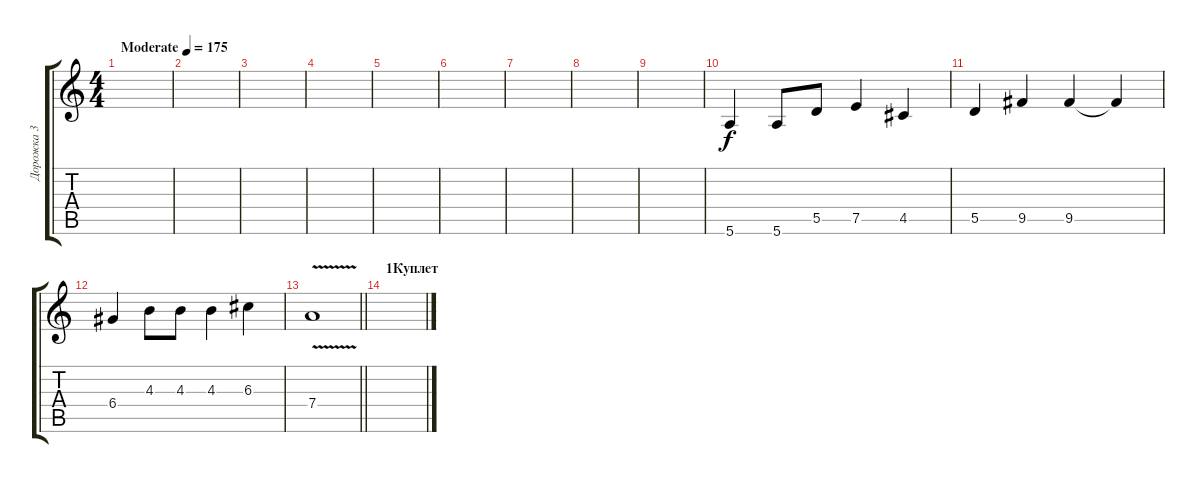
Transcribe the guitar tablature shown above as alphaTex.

\track ("Дорожка 3" "Дорожка 3") {instrument distortionguitar}
\staff {score tabs}
\tuning (E4 B3 G3 D3 A2 E2) {hide}
\ts (4 4)
\tempo (175 "Moderate")
\clef g2
\ks c
|
|
|
|
|
|
|
|
|
5.6.4 5.6.8 5.5.8 7.5.4 4.5.4 |
5.5.4 9.5.4 9.5.4 9.5{t}.4 |
6.4.4 4.3.8 4.3.8 4.3.4 6.3.4 |
\barLineRight lightlight
7.4{v}.1 |
\section ("" "1Куплет")
